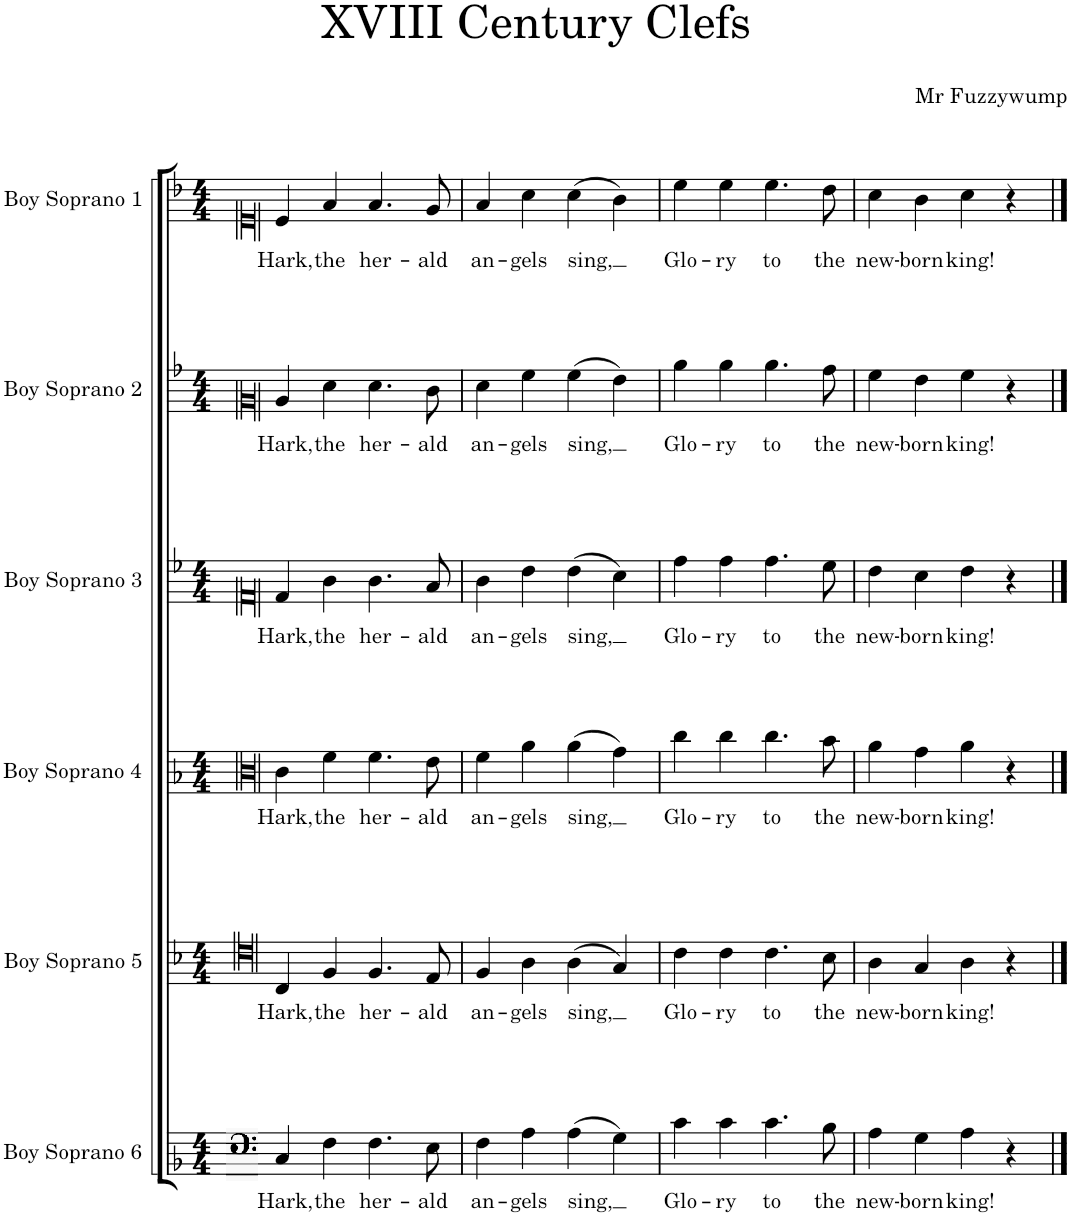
**kern	**text	**kern	**text	**kern	**text	**kern	**text	**kern	**text	**kern	**text
*part6	*part6	*part5	*part5	*part4	*part4	*part3	*part3	*part2	*part2	*part1	*part1
*staff6	*staff6	*staff5	*staff5	*staff4	*staff4	*staff3	*staff3	*staff2	*staff2	*staff1	*staff1
*I"Boy Soprano 6	*	*I"Boy Soprano 5	*	*I"Boy Soprano 4	*	*I"Boy Soprano 3	*	*I"Boy Soprano 2	*	*I"Boy Soprano 1	*
*I'B. S. 6	*	*I'B. S. 5	*	*I'B. S. 4	*	*I'B. S. 3	*	*I'B. S. 2	*	*I'B. S. 1	*
*clefF4	*	*clefC4	*	*clefC3	*	*clefF3	*	*clefC2	*	*clefC1	*
*k[b-]	*	*k[b-]	*	*k[b-]	*	*k[b-]	*	*k[b-]	*	*k[b-]	*
*M4/4	*	*M4/4	*	*M4/4	*	*M4/4	*	*M4/4	*	*M4/4	*
=1	=1	=1	=1	=1	=1	=1	=1	=1	=1	=1	=1
!	!LO:LY:b	!	!LO:LY:b	!	!LO:LY:b	!	!LO:LY:b	!	!LO:LY:b	!	!LO:LY:b
4C/	Hark,	4C/	Hark,	4c\	Hark,	4c/	Hark,	4c/	Hark,	4c/	Hark,
!	!LO:LY:b	!	!LO:LY:b	!	!LO:LY:b	!	!LO:LY:b	!	!LO:LY:b	!	!LO:LY:b
4F\	the	4F/	the	4f\	the	4f\	the	4f\	the	4f/	the
!	!LO:LY:b	!	!LO:LY:b	!	!LO:LY:b	!	!LO:LY:b	!	!LO:LY:b	!	!LO:LY:b
4.F\	her-	4.F/	her-	4.f\	her-	4.f\	her-	4.f\	her-	4.f/	her-
!	!LO:LY:b	!	!LO:LY:b	!	!LO:LY:b	!	!LO:LY:b	!	!LO:LY:b	!	!LO:LY:b
8E\	-ald	8E/	-ald	8e\	-ald	8e/	-ald	8e\	-ald	8e/	-ald
=2	=2	=2	=2	=2	=2	=2	=2	=2	=2	=2	=2
!	!LO:LY:b	!	!LO:LY:b	!	!LO:LY:b	!	!LO:LY:b	!	!LO:LY:b	!	!LO:LY:b
4F\	an-	4F/	an-	4f\	an-	4f\	an-	4f\	an-	4f/	an-
!	!LO:LY:b	!	!LO:LY:b	!	!LO:LY:b	!	!LO:LY:b	!	!LO:LY:b	!	!LO:LY:b
4A\	-gels	4A\	-gels	4a\	-gels	4a\	-gels	4a\	-gels	4a\	-gels
!	!LO:LY:b	!	!LO:LY:b	!	!LO:LY:b	!	!LO:LY:b	!	!LO:LY:b	!	!LO:LY:b
(4A\	sing,	(4A\	sing,	(4a\	sing,	(4a\	sing,	(4a\	sing,	(4a\	sing,
4G\)	.	4G/)	.	4g\)	.	4g\)	.	4g\)	.	4g\)	.
=3	=3	=3	=3	=3	=3	=3	=3	=3	=3	=3	=3
!	!LO:LY:b	!	!LO:LY:b	!	!LO:LY:b	!	!LO:LY:b	!	!LO:LY:b	!	!LO:LY:b
4c\	Glo-	4c\	Glo-	4cc\	Glo-	4cc\	Glo-	4cc\	Glo-	4cc\	Glo-
!	!LO:LY:b	!	!LO:LY:b	!	!LO:LY:b	!	!LO:LY:b	!	!LO:LY:b	!	!LO:LY:b
4c\	-ry	4c\	-ry	4cc\	-ry	4cc\	-ry	4cc\	-ry	4cc\	-ry
!	!LO:LY:b	!	!LO:LY:b	!	!LO:LY:b	!	!LO:LY:b	!	!LO:LY:b	!	!LO:LY:b
4.c\	to	4.c\	to	4.cc\	to	4.cc\	to	4.cc\	to	4.cc\	to
!	!LO:LY:b	!	!LO:LY:b	!	!LO:LY:b	!	!LO:LY:b	!	!LO:LY:b	!	!LO:LY:b
8B-\	the	8B-\	the	8b-\	the	8b-\	the	8b-\	the	8b-\	the
=4	=4	=4	=4	=4	=4	=4	=4	=4	=4	=4	=4
!	!LO:LY:b	!	!LO:LY:b	!	!LO:LY:b	!	!LO:LY:b	!	!LO:LY:b	!	!LO:LY:b
4A\	new-	4A\	new-	4a\	new-	4a\	new-	4a\	new-	4a\	new-
!	!LO:LY:b	!	!LO:LY:b	!	!LO:LY:b	!	!LO:LY:b	!	!LO:LY:b	!	!LO:LY:b
4G\	-born	4G/	-born	4g\	-born	4g\	-born	4g\	-born	4g\	-born
!	!LO:LY:b	!	!LO:LY:b	!	!LO:LY:b	!	!LO:LY:b	!	!LO:LY:b	!	!LO:LY:b
4A\	king!	4A\	king!	4a\	king!	4a\	king!	4a\	king!	4a\	king!
4r	.	4r	.	4r	.	4r	.	4r	.	4r	.
==	==	==	==	==	==	==	==	==	==	==	==
*-	*-	*-	*-	*-	*-	*-	*-	*-	*-	*-	*-
